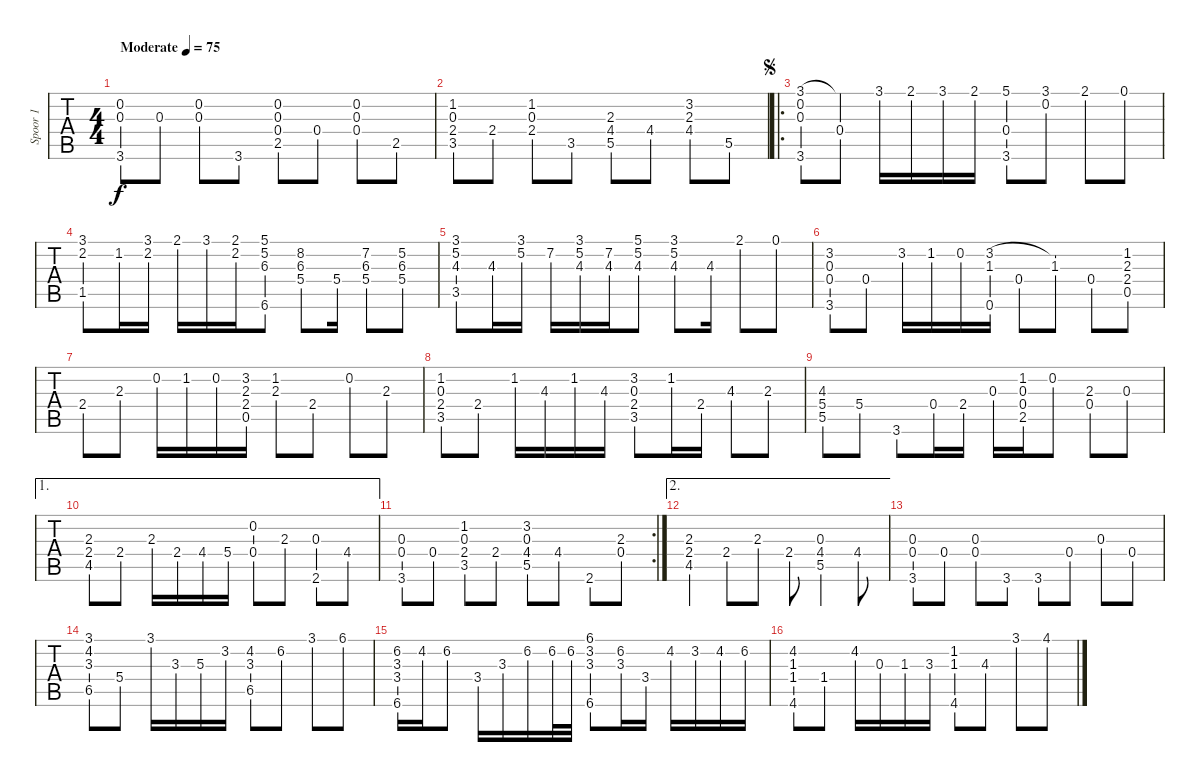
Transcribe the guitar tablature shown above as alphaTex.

\track ("Spoor 1" "Spoor 1") {instrument acousticguitarnylon}
\staff {tabs}
\tuning (E4 B3 G3 D3 A2 E2) {hide}
\ts (4 4)
\tempo (75 "Moderate")
\clef g2
\ks c
(0.2 0.3 3.6).8{dy f instrument acousticguitarnylon} 0.3.8 (0.2 0.3).8 3.6.8 (0.2 0.3 0.4 2.5).8 0.4.8 (0.2 0.3 0.4).8 2.5.8 |
(1.2 0.3 2.4 3.5).8 2.4.8 (1.2 0.3 2.4).8 3.5.8 (2.3 4.4 5.5).8 4.4.8 (3.2 2.3 4.4).8 5.5.8 |
\ro
\jump segno
(3.1 0.2 0.3 3.6).8 (3.1{t} 0.4).8 3.1.16 2.1.16 3.1.16 2.1.16 (5.1 0.4 3.6).8 (3.1 0.2).8 2.1.8 0.1.8 |
(3.1 2.2 1.5).8 1.2.16 (3.1 2.2).16 2.1.16 3.1.16 (2.1 2.2).16 (5.1 5.2 6.3 6.6).8 (8.2 6.3 5.4).8 5.4.16 (7.2 6.3 5.4).8 (5.2 6.3 5.4).8 |
(3.1 5.2 4.3 3.5).8 4.3.16 (3.1 5.2).16 7.2.16 (3.1 5.2 4.3).16 (7.2 4.3).16 (5.1 5.2 4.3).8 (3.1 5.2 4.3).8 4.3.16 2.1.8 0.1.8 |
(3.2 0.3 0.4 3.6).8 0.4.8 3.2.16 1.2.16 0.2.16 (3.2 1.3 0.6).16 0.4.8 (3.2{t} 1.3).8 0.4.8 (1.2 2.3 2.4 0.5).8 |
2.4.8 2.3.8 0.2.16 1.2.16 0.2.16 (3.2 2.3 2.4 0.5).16 (1.2 2.3).8 2.4.8 0.2.8 2.3.8 |
(1.2 0.3 2.4 3.5).8 2.4.8 1.2.16 4.3.16 1.2.16 4.3.16 (3.2 0.3 2.4 3.5).8 1.2.16 2.4.16 4.3.8 2.3.8 |
(4.3 5.4 5.5).8 5.4.8 3.6.8 0.4.16 2.4.16 0.3.16 (1.2 0.3 0.4 2.5).16 0.2.8 (2.3 0.4).8 0.3.8 |
\ae 1
(2.3 2.4 4.5).8 2.4.8 2.3.16 2.4.16 4.4.16 5.4.16 (0.2 0.4).8 2.3.8 (0.3 2.6).8 4.4.8 |
\rc 2
(0.3 0.4 3.6).8 0.4.8 (1.2 0.3 2.4 3.5).8 2.4.8 (3.2 0.3 4.4 5.5).8 4.4.8 2.6.8 (2.3 0.4).8 |
\ae 2
(2.3 2.4 4.5).4 2.4.8 2.3.8 2.4.8 (0.3 4.4 5.5).4 4.4.8 |
(0.3 0.4 3.6).8 0.4.8 (0.3 0.4).8 3.6.8 3.6.8 0.4.8 0.3.8 0.4.8 |
(3.1 4.2 3.3 6.5).8 5.4.8 3.1.16 3.3.16 5.3.16 3.2.16 (4.2 3.3 6.5).8 6.2.8 3.1.8 6.1.8 |
(6.2 3.3 3.4 6.6).16 4.2.16 6.2.8 3.4.16 3.3.16 6.2.16 6.2.32 6.2.32 (6.1 3.2 3.3 6.6).8 (6.2 3.3).16 3.4.16 4.2.16 3.2.16 4.2.16 6.2.16 |
(4.2 1.3 1.4 4.6).8 1.4.8 4.2.16 0.3.16 1.3.16 3.3.16 (1.2 1.3 4.6).8 4.3.8 3.1.8 4.1.8
